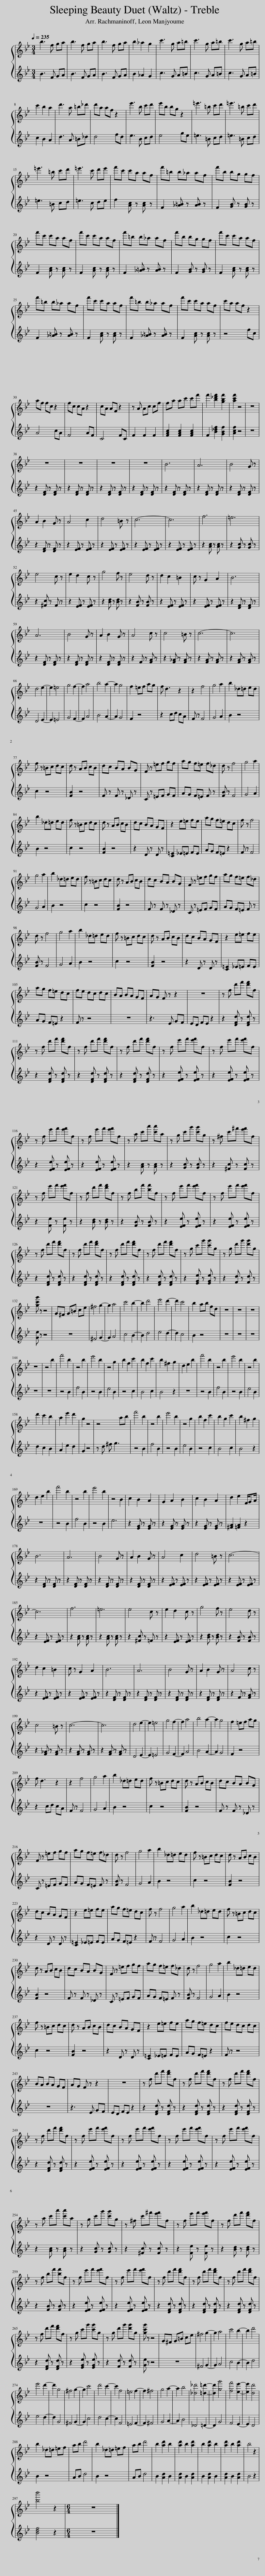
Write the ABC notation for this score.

X:1
%%score { 1 | 2 }
L:1/8
Q:1/4=235
M:3/4
I:linebreak $
K:Bb
V:1 treble
V:2 treble
V:1
 b3 f ga | b3 f ga | b3 f ga | b2 _a2 g2 | c'3 g a=b | %5
 c'3 g a=b | c'3 g a=b |$ c'2 b2 a2 | d'3 a =b_d' | d'a af z2 | %10
 e'3 b c'd' | e'b bg z2 | =e'3 =b c'd' | =e'3 =b c'd' |$ =e'3 =b c'd' | %15
 =e'3 c' d'e' | f'c' c'a af | f'=b b_a af | f'b bg gf |$ f'c' c'a af | %20
 f'c' c'a af | f'=b b_a af | f'b bg gf | f'c' c'a af |$ f'=b b_a af | %25
 f'c' c'a af | f'=b b_a af | f'c' c'a af | c'a af z2 |$ af fc z2 | %30
 fc cA z2 | cA AF z2 | z A Ac cf | fa ac' c'f' | f'2 [b_d'f']2 [gbf']2 | %35
 [ac'f']2 z4 | z6 |$ z6 | z6 | z6 | %40
 z6 | B6 | A6 | B4 G z |$ A2 B2 G z | %45
 A4 c2 | d4 =B z | c6- | c6 | f6 | %50
 =e6 |$ e4 c z | e2 d2 c z | g4 f z | e4 d z | %55
 d2 c2 =B2 | c z G2 A2 | B6 |$ A6 | B4 G z | %60
 A2 B2 G z | A4 c z | c4 =B z | c6- | c6 |$ %65
 d4 e2- | e2 =e4 | g4 f2- | f2 a4 | b4 a2- | %70
 a2 g4 | f2 =ef ag | f d3 z2 | z2 f4 | g4 a2 | %75
 b2 _d=d ed |$ f z =Bc dc | d z AB cB | dc BA BG | F z =ef gf | %80
 ag f=e f_d | d z f4 | g4 a2 |$ b2 _d=d ed | f z =Bc dc | %85
 d z AB cB | dc BA GF | z2 e=e fe | ag f=e dc | f z f4 |$ %90
 g4 a2 | b2 _d=d ed | f z =Bc dc | d z AB cB | dc BA BG | %95
 F z =ef gf | ag f=e f_d |$ d z f4 | g4 a2 | b2 _d=d ed | %100
 f z =Bc dc | d z AB cB | dc BA GF | z2 e=e fe |$ ag f=e dc | %105
 fe dc dc | BA BA GF | AG F z z2 | z6 | z f d'f' [d'f']f |$ %110
 z f d'f' [d'f']f | z f d'f' [d'f']f | z f d'f' [d'f']f | z f e'f' [e'f']f | z f e'f' [e'f']f |$ %115
 z f e'f' [e'f']f | z f e'f' [e'f']f | z a c'a' [c'a']a | z g c'g' [c'g']g | z ^f c'^f' [e'f']f |$ %120
 z f e'f' [e'f']f | z f d'f' [d'f']f | z f bf' [bf']f | z f e'f' [e'f']f | z f e'f' [e'f']f |$ %125
 z f d'f' [d'f']f | z f d'f' [d'f']f | z f d'f' [d'f']f | z f d'f' [d'f']f | z g c'g' [c'g']g | %130
 z g d'g' [d'g']g |$ [gc'g'] z z4 | G^F G=B ce | ^f4 g2- | g2 a4 | %135
 c'4 b2- | b2 d'4 | e'4 d'2- | d'2 c'4 | b2 ab fd | %140
 z6 | z6 | z6 |$ z6 | z4 b2 | %145
 f'4 b2 | z4 b2 | e'4 b2 | z4 g2 | b2 f2 c'2 | %150
 b2 f2 c'2 | b2 ^f2 g2 | d2 e2 b2 | f'4 b2 | z4 b2 | %155
 e'4 b2 | z4 b2 |$ d'2 c'2 b2 | a2 e'2 d'2 | g2 z4 | %160
 z4 ab | f'4 b2 | z4 b2 | e'4 b2 | z4 g2 | %165
 b2 f2 c'2 | b2 g2 c'2 | b2 ^f2 g2 |$ d2 e2 b2 | f'4 b2 | %170
 z4 b2 | e'4 b2 | z4 B2 | c2 B2 A2 | G2 A2 B2 | %175
 c2 B2 A2 | d2 e2 F/GA/ |$ B6 | A6 | B4 G z | %180
 A2 B2 G z | A4 c2 | d4 =B z | c6- |$ c6 | %185
 f6 | =e6 | e4 c z | e2 d2 c z | g4 f z | %190
 e4 d z |$ d2 c2 =B2 | c z G2 A2 | B6 | A6 | %195
 B4 G z | A2 B2 G z | A4 c z |$ c4 =B z | c6- | %200
 c6 | d4 e2- | e2 =e4 | g4 f2- | f2 a4 | %205
 b4 a2- | a2 g4 | f2 =ef ag |$ f d3 z2 | z2 f4 | %210
 g4 a2 | b2 _d=d ed | f z =Bc dc | d z AB cB | dc BA BG |$ %215
 F z =ef gf | ag f=e f_d | d z f4 | g4 a2 | b2 _d=d ed | %220
 f z =Bc dc | d z AB cB |$ dc BA GF | z2 e=e fe | ag f=e dc | %225
 f z f4 | g4 a2 | b2 _d=d ed | f z =Bc dc |$ d z AB cB | %230
 dc BA BG | F z =ef gf | ag f=e f_d | d z f4 | g4 a2 | %235
 b2 _d=d ed |$ f z =Bc dc | d z AB cB | dc BA GF | z2 e=e fe | %240
 ag f=e dc | fe dc dc |$ BA BA GF | AG F z z2 | z6 | %245
 z f d'f' [d'f']f | z f d'f' [d'f']f | z f d'f' [d'f']f |$ z f d'f' [d'f']f | z f e'f' [e'f']f | %250
 z f e'f' [e'f']f | z f e'f' [e'f']f | z f e'f' [e'f']f |$ z a c'a' [c'a']a | z g c'g' [c'g']g | %255
 z ^f c'^f' [e'f']f | z f e'f' [e'f']f | z f d'f' [d'f']f |$ z f bf' [bf']f | z f e'f' [e'f']f | %260
 z f e'f' [e'f']f | z f d'f' [d'f']f | z f d'f' [d'f']f | z f d'f' [d'f']f |$ z f d'f' [d'f']f | %265
 z g c'g' [c'g']g | z g d'g' [d'g']g | [gc'g'] z z4 | G^F G=B ce | ^f4 g2- | %270
 g2 a4 | c'4 b2- | b2 d'4 |$ e'4 d'2- | d'2 g4 | %275
 ^f4 g2- | g2 c'4 | d'4 c'2- | c'2 f4 | =e4 f2- | %280
 f2 ^f4 | g4 a2- | a2 b4 | [_d_d']4 [=d=d']2- | [dd']2 [gg']4 | %285
 [ff']4 [ee']2- | [ee']2 [dd']4 |$ b2 _d=d =ef | ab d'4 | b2 _d=d =ef | %290
 ab d'4 | b2 [ad']2 b2 | [ad']2 b2 [ad']2 | b2 [ad']2 b2 | [ad']2 b2 [ad']2 | %295
 b4 z2 |$ [bb']4 z2 |[M:6/4] z12 |] %298
V:2
 B3 F GA | B3 F GA | B3 F GA | B2 _A2 G2 | c3 G A=B | %5
 c3 G A=B | c3 G A=B |$ c2 B2 A2 | d3 A =B_d | d4 fd | %10
 e3 B cd | e4 ge | =e3 =B cd | =e3 =B cd |$ =e3 =B cd | %15
 =e3 c de | f2 [Ac] z [Ac] z | F2 [_A=B] z [AB] z | F2 [GB] z [GB] z |$ F2 [Ac] z [Ac] z | %20
 F2 [Ac] z [Ac] z | F2 [_A=B] z [AB] z | F2 [GB] z [GB] z | F2 [Ac] z [Ac] z |$ F2 [_A=B] z [AB] z | %25
 F2 [Ac] z [Ac] z | F2 [_A=B] z [AB] z | F2 [Ac] z [Ac] z | z4 fc |$ A4 cA | %30
 F4 AF | C4 FC | F2 F2 F2 | [FAc]2 [FAc]2 [FAc]2 | F2 [B_df]2 [GBf]2 | %35
 [Acf]2 z4 | z6 |$ z2 [DF] z [DF] z | z2 [DF] z [DF] z | z2 [DF] z [DF] z | %40
 z2 [DF] z [DF] z | z2 [DF] z [DF] z | z2 [DF] z [DF] z | z2 [DF] z [DF] z |$ z2 [DF] z [DF] z | %45
 z2 [EF] z [EF] z | z2 [EF] z [EF] z | z2 [EF] z [EF] z | z2 [EF] z [EF] z | z2 [Ac] z [Ac] z | %50
 z2 [Gc] z [Gc] z |$ z2 [^Fc] z F z | z2 [EF] z [EF] z | z2 [Bd] z [Bd] z | z2 [FB] z [FB] z | %55
 z2 [EF] z [EF] z | z2 [EF] z [EF] z | z2 [DF] z [DF] z |$ z2 [DF] z [DF] z | z2 [DF] z [DF] z | %60
 z2 [DF] z [DF] z | z2 F z [FA] z | z2 [F_A] z [FA] z | z2 [FA] z [FA] z | z2 [FA] z [FA] z |$ %65
 D4 E2- | E2 =E4 | G4 F2- | F2 A4 | B4 A2- | %70
 A2 G4 | F2 z4 | z2 cd cA | F z F4 | G4 A2 | %75
 B2 z4 |$ c2 z4 | [FB]2 z4 | F z F z _D z | C z =EF GF | %80
 AG F=E F z | [FB] z F4 | G4 A2 |$ B2 z4 | c2 z4 | %85
 [FB]2 z4 | z2 D z D z | [C=E]2 _E=E FE | AG F=E z2 | F z F4 |$ %90
 G4 A2 | B2 z4 | c2 z4 | [FB]2 z4 | F z F z _D z | %95
 C z =EF GF | AG F=E F z |$ [FB] z F4 | G4 A2 | B2 z4 | %100
 c2 z4 | [FB]2 z4 | z2 D z D z | [C=E]2 _E=E FE |$ AG F=E z2 | %105
 F z z4 | z6 | z3 E GF | ED FE z2 | z2 [DFd] z [DFd] z |$ %110
 z2 [DFd] z [DFd] z | z2 [DFd] z [DFd] z | z2 [DFd] z [DFd] z | z2 [EFe] z [EFe] z | z2 [EFe] z [EFe] z |$ %115
 z2 [EFe] z [EFe] z | z2 [EFe] z [EFe] z | z2 [Ac] z [Ac] z | z2 [Gc] z [Gc] z | z2 [^Fc] z [Fc] z |$ %120
 z2 [Fe] z [Fe] z | z2 [Bd] z [Bd] z | z2 [FB] z [FB] z | z2 [EFe] z [EFe] z | z2 [EFe] z [EFe] z |$ %125
 z2 [DFd] z [DFd] z | z2 [DFd] z [DFd] z | z2 [DFd] z [DFd] z | z2 [DFd] z [DFd] z | z2 [EGe] z [EGe] z | %130
 z2 [Fd] z [Fd] z |$ [Ge] z z4 | z6 | ^F4 G2- | G2 A4 | %135
 c4 B2- | B2 d4 | e4 d2- | d2 c4 | B2 z4 | %140
 z6 | z6 | z6 |$ z6 | z6 | %145
 z4 B2 | f4 B2 | z4 B2 | e4 B2 | z4 c2 | %150
 B4 c2 | B4 z2 | z6 | z4 B2 | f4 B2 | %155
 z4 B2 | e4 B2 |$ d2 c2 B2 | A2 e2 d2 | G2 z4 | %160
 z d ^f g3 | z4 B2 | f4 B2 | z4 B2 | e4 B2 | %165
 z4 c2 | B4 c2 | B4 z2 |$ z6 | z4 B2 | %170
 f4 B2 | z4 B2 | e6 | z2 [EG] z [EG] z | z2 [EG] z [EG] z | %175
 z2 [EG] z [EG] z | [^FA]2 [=FA]2 z2 |$ z2 [DF] z [DF] z | z2 [DF] z [DF] z | z2 [DF] z [DF] z | %180
 z2 [DF] z [DF] z | z2 [EF] z [EF] z | z2 [EF] z [EF] z | z2 [EF] z [EF] z |$ z2 [EF] z [EF] z | %185
 z2 [Ac] z [Ac] z | z2 [Ac] z [Ac] z | z2 [^Fc] z =F z | z2 [EF] z [EF] z | z2 [Bd] z [Bd] z | %190
 z2 [FB] z [FB] z |$ z2 [EF] z [EF] z | z2 [EF] z [EF] z | z2 [DF] z [DF] z | z2 [DF] z [DF] z | %195
 z2 [DF] z [DF] z | z2 [DF] z [DF] z | z2 F z [FA] z |$ z2 [F_A] z [FA] z | z2 [FA] z [FA] z | %200
 z2 [FA] z [FA] z | D4 E2- | E2 =E4 | G4 F2- | F2 A4 | %205
 B4 A2- | A2 G4 | F2 z4 |$ z2 cd cA | F z F4 | %210
 G4 A2 | B2 z4 | c2 z4 | [FB]2 z4 | F z F z _D z |$ %215
 C z =EF GF | AG F=E F z | [FB] z F4 | G4 A2 | B2 z4 | %220
 c2 z4 | [FB]2 z4 |$ z2 D z D z | [C=E]2 _E=E FE | AG F=E z2 | %225
 F z F4 | G4 A2 | B2 z4 | c2 z4 |$ [FB]2 z4 | %230
 F z F z _D z | C z =EF GF | AG F=E F z | [FB] z F4 | G4 A2 | %235
 B2 z4 |$ c2 z4 | [FB]2 z4 | z2 D z D z | [C=E]2 _E=E FE | %240
 AG F=E z2 | F z z4 |$ z6 | z3 E GF | ED FE z2 | %245
 z2 [DFd] z [DFd] z | z2 [DFd] z [DFd] z | z2 [DFd] z [DFd] z |$ z2 [DFd] z [DFd] z | z2 [EFe] z [EFe] z | %250
 z2 [EFe] z [EFe] z | z2 [EFe] z [EFe] z | z2 [EFe] z [EFe] z |$ z2 [Ac] z [Ac] z | z2 [Gc] z [Gc] z | %255
 z2 [^Fc] z [Fc] z | z2 [Fe] z [Fe] z | z2 [Bd] z [Bd] z |$ z2 [FB] z [FB] z | z2 [EFe] z [EFe] z | %260
 z2 [EFe] z [EFe] z | z2 [DFd] z [DFd] z | z2 [DFd] z [DFd] z | z2 [DFd] z [DFd] z |$ z2 [DFd] z [DFd] z | %265
 z2 [EGe] z [EGe] z | z2 [Fd] z [Fd] z | [Ge] z z4 | z6 | ^F4 G2- | %270
 G2 A4 | c4 B2- | B2 d4 |$ e4 d2- | d2 G4 | %275
 ^F4 G2- | G2 c4 | d4 c2- | c2 F4 | =E4 F2- | %280
 F2 ^F4 | G4 A2- | A2 B4 | _D4 =D2- | D2 G4 | %285
 F4 E2- | E2 D4 |$ B2 z4 | AB d4 | B2 z4 | %290
 AB d4 | B2 [Ad]2 B2 | [Ad]2 B2 [Ad]2 | B2 [Ad]2 B2 | [Ad]2 B2 [Ad]2 | %295
 B4 z2 |$ [Bdf]4 z2 |[M:6/4] z12 |] %298
